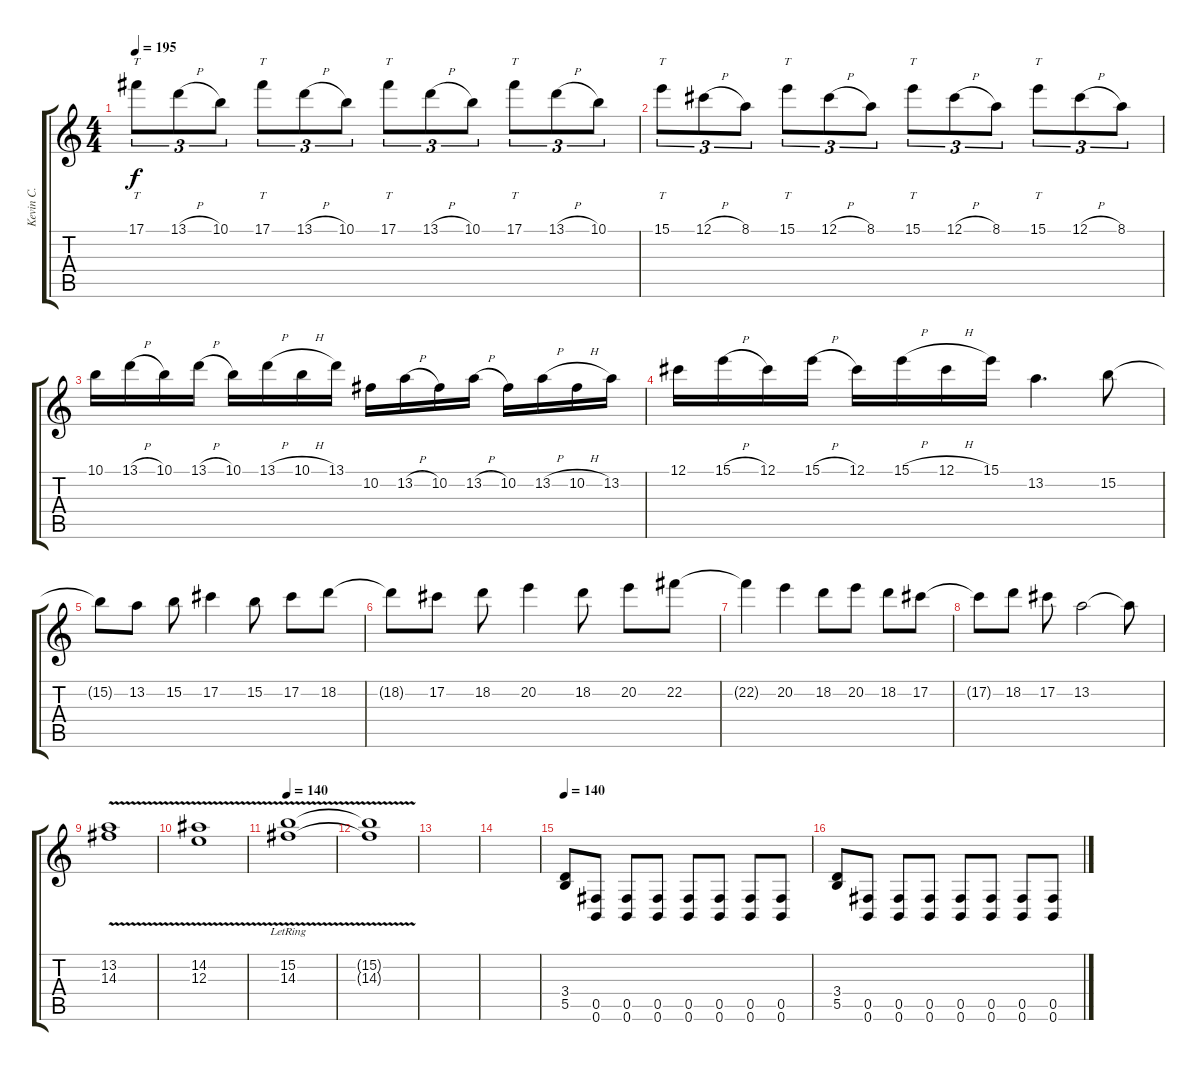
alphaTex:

\track ("Kevin C." "Kevin C.") {instrument distortionguitar}
\staff {score tabs}
\tuning (Db4 Ab3 E3 B2 Gb2 B1) {hide}
\ts (4 4)
\tempo 195
\clef g2
\ks c
17.1.8{tt tu (3 2) dy f} 13.1{h}.8{tu (3 2)} 10.1.8{tu (3 2)} 17.1.8{tt tu (3 2)} 13.1{h}.8{tu (3 2)} 10.1.8{tu (3 2)} 17.1.8{tt tu (3 2)} 13.1{h}.8{tu (3 2)} 10.1.8{tu (3 2)} 17.1.8{tt tu (3 2)} 13.1{h}.8{tu (3 2)} 10.1.8{tu (3 2)} |
15.1.8{tt tu (3 2)} 12.1{h}.8{tu (3 2)} 8.1.8{tu (3 2)} 15.1.8{tt tu (3 2)} 12.1{h}.8{tu (3 2)} 8.1.8{tu (3 2)} 15.1.8{tt tu (3 2)} 12.1{h}.8{tu (3 2)} 8.1.8{tu (3 2)} 15.1.8{tt tu (3 2)} 12.1{h}.8{tu (3 2)} 8.1.8{tu (3 2)} |
10.1.16 13.1{h}.16 10.1.16 13.1{h}.16 10.1.16 13.1{h}.16 10.1{h}.16 13.1.16 10.2.16 13.2{h}.16 10.2.16 13.2{h}.16 10.2.16 13.2{h}.16 10.2{h}.16 13.2.16 |
12.1.16 15.1{h}.16 12.1.16 15.1{h}.16 12.1.16 15.1{h}.16 12.1{h}.16 15.1.16 13.2.4{d} 15.2.8 |
15.2{t}.8 13.2.8 15.2.8 17.2.4 15.2.8 17.2.8 18.2.8 |
18.2{t}.8 17.2.8 18.2.8 20.2.4 18.2.8 20.2.8 22.2.8 |
22.2{t}.4 20.2.4 18.2.8 20.2.8 18.2.8 17.2.8 |
17.2{t}.8 18.2.8 17.2.8 13.2.2 13.2{t}.8 |
(13.2{v} 14.3).1 |
(14.2{v} 12.3).1 |
\tempo 140
(15.2{v lr} 14.3{v lr}).1 |
(15.2{t} 14.3{t}).1 |
|
|
\tempo 140
(3.4 5.5).8 (0.5 0.6).8 (0.5 0.6).8 (0.5 0.6).8 (0.5 0.6).8 (0.5 0.6).8 (0.5 0.6).8 (0.5 0.6).8 |
(3.4 5.5).8 (0.5 0.6).8 (0.5 0.6).8 (0.5 0.6).8 (0.5 0.6).8 (0.5 0.6).8 (0.5 0.6).8 (0.5 0.6).8
